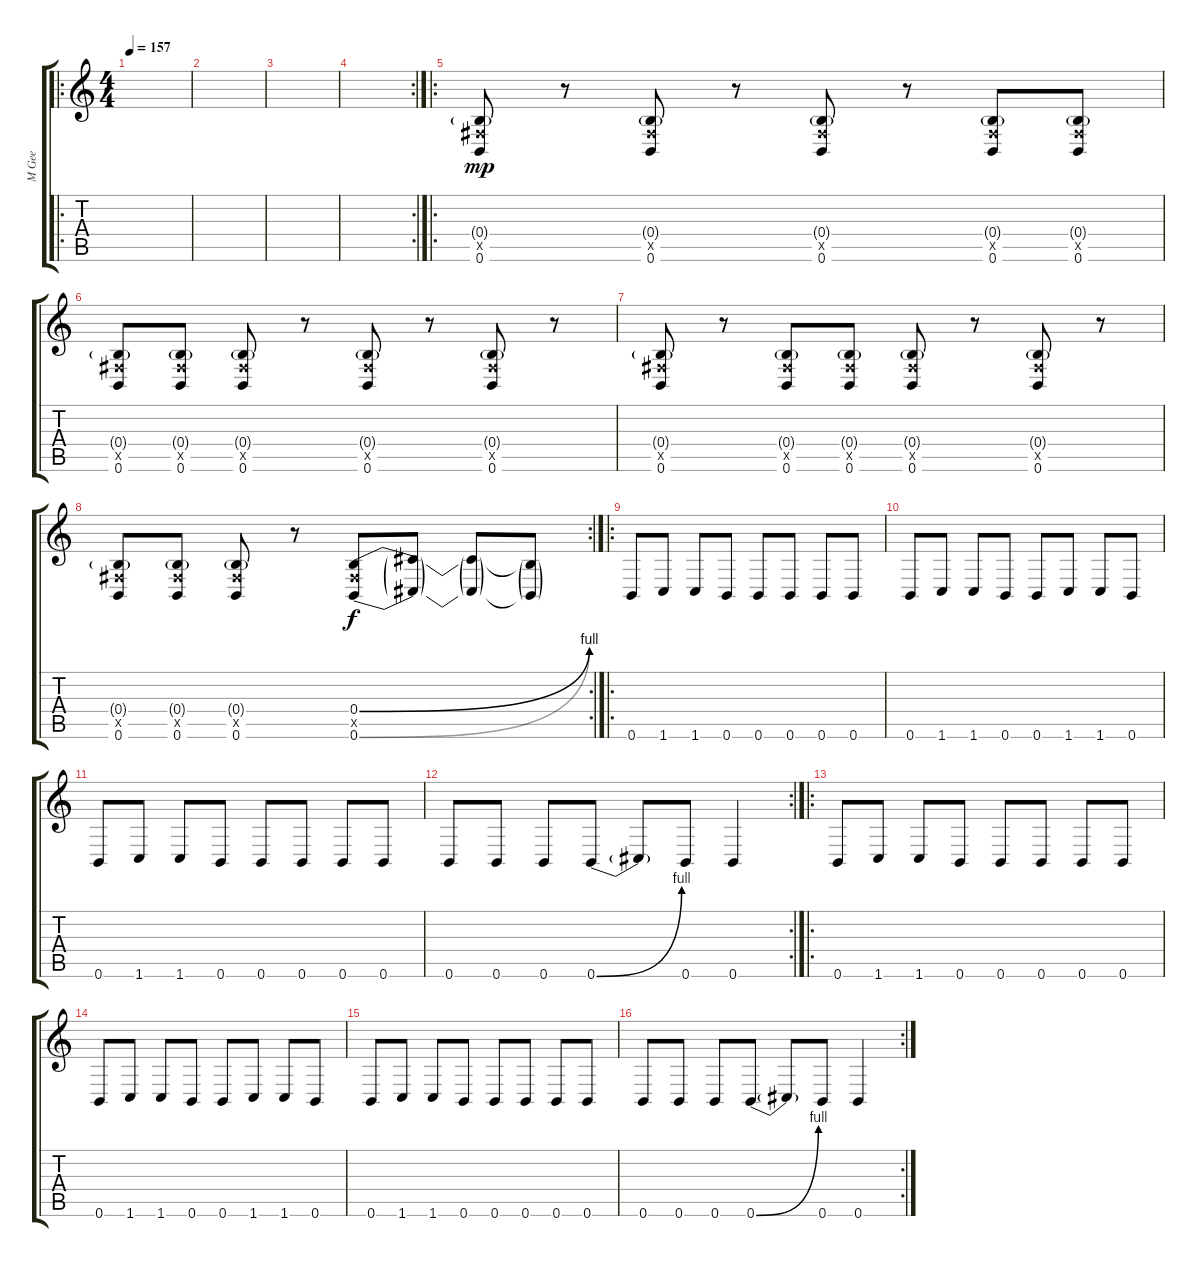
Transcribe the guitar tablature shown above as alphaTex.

\track ("M Gee" "M Gee") {instrument distortionguitar}
\staff {score tabs}
\tuning (Db4 Ab3 E3 B2 Gb2 B1) {hide}
\ro
\ts (4 4)
\tempo 157
\clef g2
\ks c
|
|
|
\rc 2
|
\ro
(0.4{g} 0.5{x} 0.6).8{dy mp} r.8 (0.4{g} 0.5{x} 0.6).8 r.8 (0.4{g} 0.5{x} 0.6).8 r.8 (0.4{g} 0.5{x} 0.6).8 (0.4{g} 0.5{x} 0.6).8 |
(0.4{g} 0.5{x} 0.6).8 (0.4{g} 0.5{x} 0.6).8 (0.4{g} 0.5{x} 0.6).8 r.8 (0.4{g} 0.5{x} 0.6).8 r.8 (0.4{g} 0.5{x} 0.6).8 r.8 |
(0.4{g} 0.5{x} 0.6).8 r.8 (0.4{g} 0.5{x} 0.6).8 (0.4{g} 0.5{x} 0.6).8 (0.4{g} 0.5{x} 0.6).8 r.8 (0.4{g} 0.5{x} 0.6).8 r.8 |
\rc 2
(0.4{g} 0.5{x} 0.6).8 (0.4{g} 0.5{x} 0.6).8 (0.4{g} 0.5{x} 0.6).8 r.8 (0.4{be (bend 0 0 60 4)} 0.5{x} 0.6{be (bend 0 0 60 4)}).8{dy f} (0.4{t} 0.6{t}).8 (0.4{t} 0.6{t}).8 (0.4{t} 0.6{t}).8 |
\ro
0.6.8 1.6.8 1.6.8 0.6.8 0.6.8 0.6.8 0.6.8 0.6.8 |
0.6.8 1.6.8 1.6.8 0.6.8 0.6.8 1.6.8 1.6.8 0.6.8 |
0.6.8 1.6.8 1.6.8 0.6.8 0.6.8 0.6.8 0.6.8 0.6.8 |
\rc 2
0.6.8 0.6.8 0.6.8 0.6{be (bend 0 0 60 4)}.8 0.6{t}.8 0.6.8 0.6.4 |
\ro
0.6.8 1.6.8 1.6.8 0.6.8 0.6.8 0.6.8 0.6.8 0.6.8 |
0.6.8 1.6.8 1.6.8 0.6.8 0.6.8 1.6.8 1.6.8 0.6.8 |
0.6.8 1.6.8 1.6.8 0.6.8 0.6.8 0.6.8 0.6.8 0.6.8 |
\rc 2
0.6.8 0.6.8 0.6.8 0.6{be (bend 0 0 60 4)}.8 0.6{t}.8 0.6.8 0.6.4
